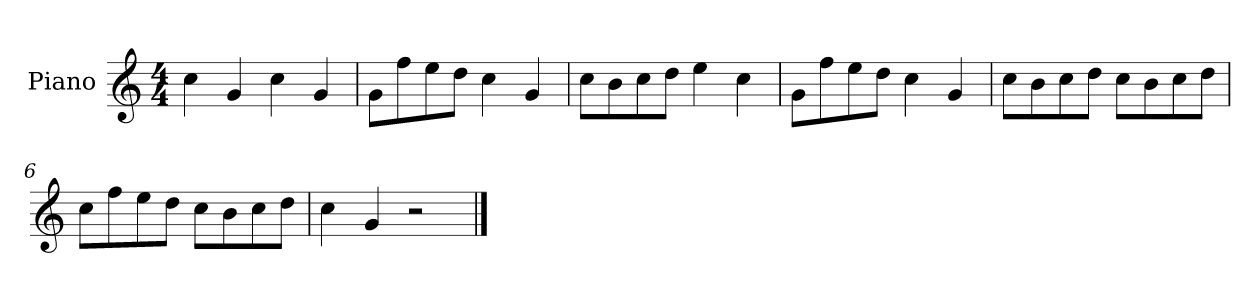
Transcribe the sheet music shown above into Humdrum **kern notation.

**kern
*part1
*staff1
*I"Piano
*I'P-no
*clefG2
*k[]
*M4/4
*MM90
=1
4cc\
4g/
4cc\
4g/
=2
8g\L
8ff\
8ee\
8dd\J
4cc\
4g/
=3
8cc\L
8b\
8cc\
8dd\J
4ee\
4cc\
=4
8g\L
8ff\
8ee\
8dd\J
4cc\
4g/
=5
8cc\L
8b\
8cc\
8dd\J
8cc\L
8b\
8cc\
8dd\J
=6
8cc\L
8ff\
8ee\
8dd\J
8cc\L
8b\
8cc\
8dd\J
!!LO:LB:g=z
=7
4cc\
4g/
2r
==
*-
